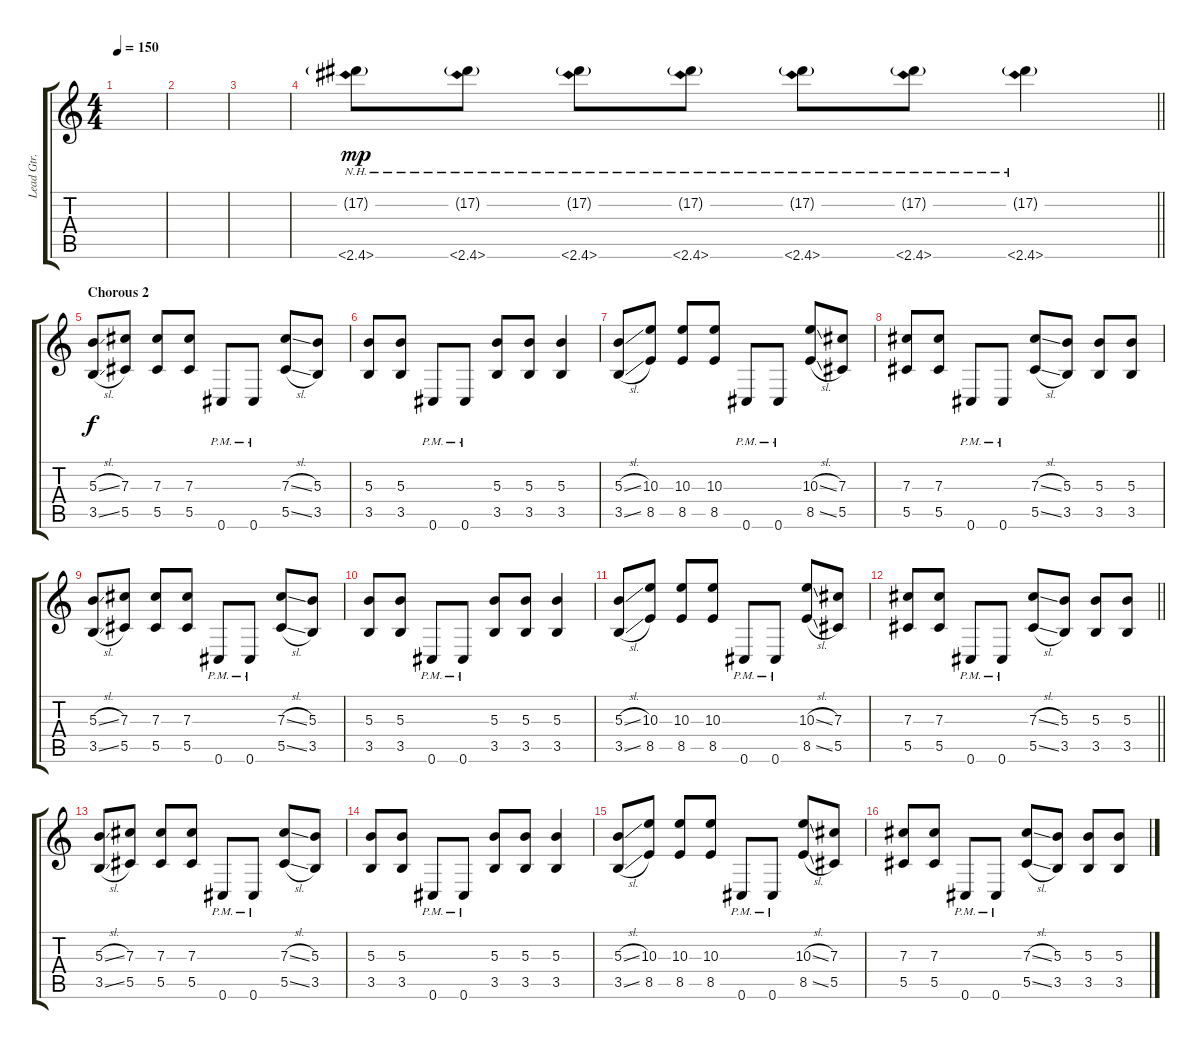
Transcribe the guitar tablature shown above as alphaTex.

\track ("Lead Gtr. 2" "Lead Gtr. ") {instrument distortionguitar}
\staff {score tabs}
\tuning (Eb4 Bb3 Gb3 Db3 Ab2 Db2) {hide}
\ts (4 4)
\tempo 150
\clef g2
\ks c
|
|
|
\barLineRight lightlight
(17.2{g} 2.6{nh}).8{dy mp} (17.2{g} 2.6{nh}).8 (17.2{g} 2.6{nh}).8 (17.2{g} 2.6{nh}).8 (17.2{g} 2.6{nh}).8 (17.2{g} 2.6{nh}).8 (17.2{g} 2.6{nh}).4 |
\section ("" "Chorous 2")
(5.3{sl} 3.5{sl}).8{dy f balance 10} (7.3 5.5).8 (7.3 5.5).8 (7.3 5.5).8 0.6{pm}.8 0.6{pm}.8 (7.3{sl} 5.5{sl}).8 (5.3 3.5).8 |
(5.3 3.5).8 (5.3 3.5).8 0.6{pm}.8 0.6{pm}.8 (5.3 3.5).8 (5.3 3.5).8 (5.3 3.5).4 |
(5.3{sl} 3.5{sl}).8 (10.3 8.5).8 (10.3 8.5).8 (10.3 8.5).8 0.6{pm}.8 0.6{pm}.8 (10.3{sl} 8.5{sl}).8 (7.3 5.5).8 |
(7.3 5.5).8 (7.3 5.5).8 0.6{pm}.8 0.6{pm}.8 (7.3{sl} 5.5{sl}).8 (5.3 3.5).8 (5.3 3.5).8 (5.3 3.5).8 |
(5.3{sl} 3.5{sl}).8 (7.3 5.5).8 (7.3 5.5).8 (7.3 5.5).8 0.6{pm}.8 0.6{pm}.8 (7.3{sl} 5.5{sl}).8 (5.3 3.5).8 |
(5.3 3.5).8 (5.3 3.5).8 0.6{pm}.8 0.6{pm}.8 (5.3 3.5).8 (5.3 3.5).8 (5.3 3.5).4 |
(5.3{sl} 3.5{sl}).8 (10.3 8.5).8 (10.3 8.5).8 (10.3 8.5).8 0.6{pm}.8 0.6{pm}.8 (10.3{sl} 8.5{sl}).8 (7.3 5.5).8 |
\barLineRight lightlight
(7.3 5.5).8 (7.3 5.5).8 0.6{pm}.8 0.6{pm}.8 (7.3{sl} 5.5{sl}).8 (5.3 3.5).8 (5.3 3.5).8 (5.3 3.5).8 |
\section ("" "")
(5.3{sl} 3.5{sl}).8 (7.3 5.5).8 (7.3 5.5).8 (7.3 5.5).8 0.6{pm}.8 0.6{pm}.8 (7.3{sl} 5.5{sl}).8 (5.3 3.5).8 |
(5.3 3.5).8 (5.3 3.5).8 0.6{pm}.8 0.6{pm}.8 (5.3 3.5).8 (5.3 3.5).8 (5.3 3.5).4 |
(5.3{sl} 3.5{sl}).8 (10.3 8.5).8 (10.3 8.5).8 (10.3 8.5).8 0.6{pm}.8 0.6{pm}.8 (10.3{sl} 8.5{sl}).8 (7.3 5.5).8 |
(7.3 5.5).8 (7.3 5.5).8 0.6{pm}.8 0.6{pm}.8 (7.3{sl} 5.5{sl}).8 (5.3 3.5).8 (5.3 3.5).8 (5.3 3.5).8
